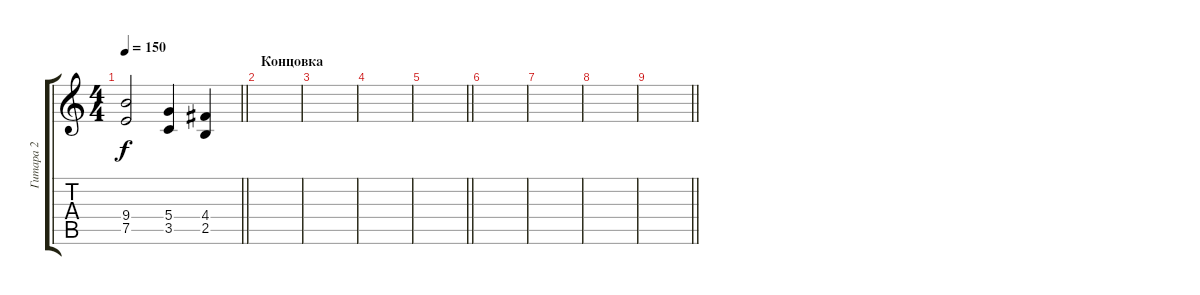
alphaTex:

\track ("Гитара 2" "Гитара 2") {instrument overdrivenguitar}
\staff {score tabs}
\tuning (E4 B3 G3 D3 A2 E2) {hide}
\ts (4 4)
\tempo 150
\clef g2
\barLineRight lightlight
\ks c
(9.4 7.5).2{dy f} (5.4 3.5).4 (4.4 2.5).4 |
\section ("" "Концовка")
|
|
|
\barLineRight lightlight
|
|
|
|
\barLineRight lightlight
